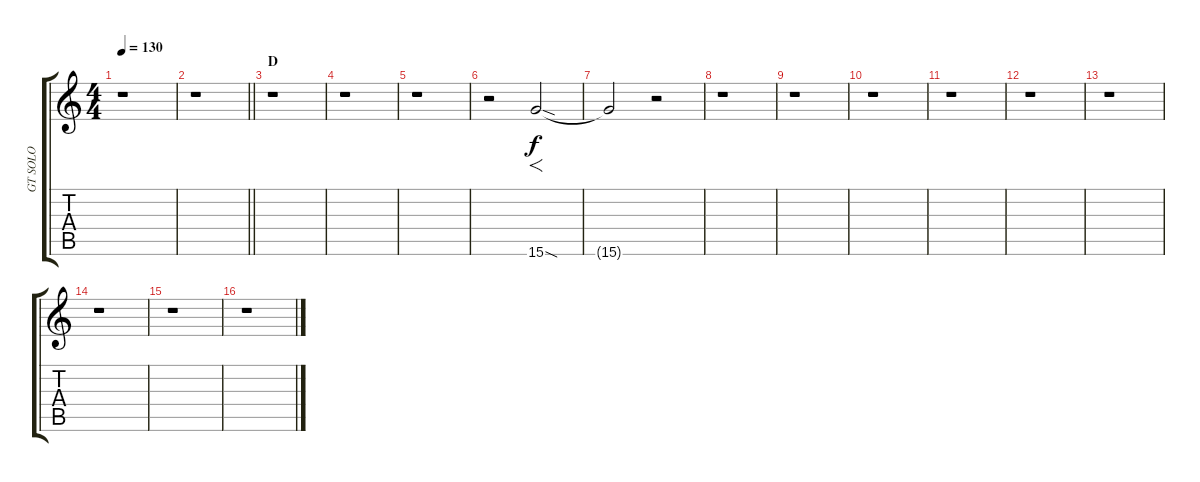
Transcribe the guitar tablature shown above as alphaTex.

\track ("GT SOLO" "GT SOLO") {instrument distortionguitar}
\staff {score tabs}
\tuning (E4 B3 G3 D3 A2 E2) {hide}
\ts (4 4)
\tempo 130
\clef g2
\ks c
r.1{dy f} |
\barLineRight lightlight
r.1 |
\section ("" "D")
r.1 |
r.1 |
r.1 |
r.2 15.6{sod}.2{f} |
15.6{t}.2 r.2 |
r.1 |
r.1 |
r.1 |
r.1 |
r.1 |
r.1 |
r.1 |
r.1 |
r.1
